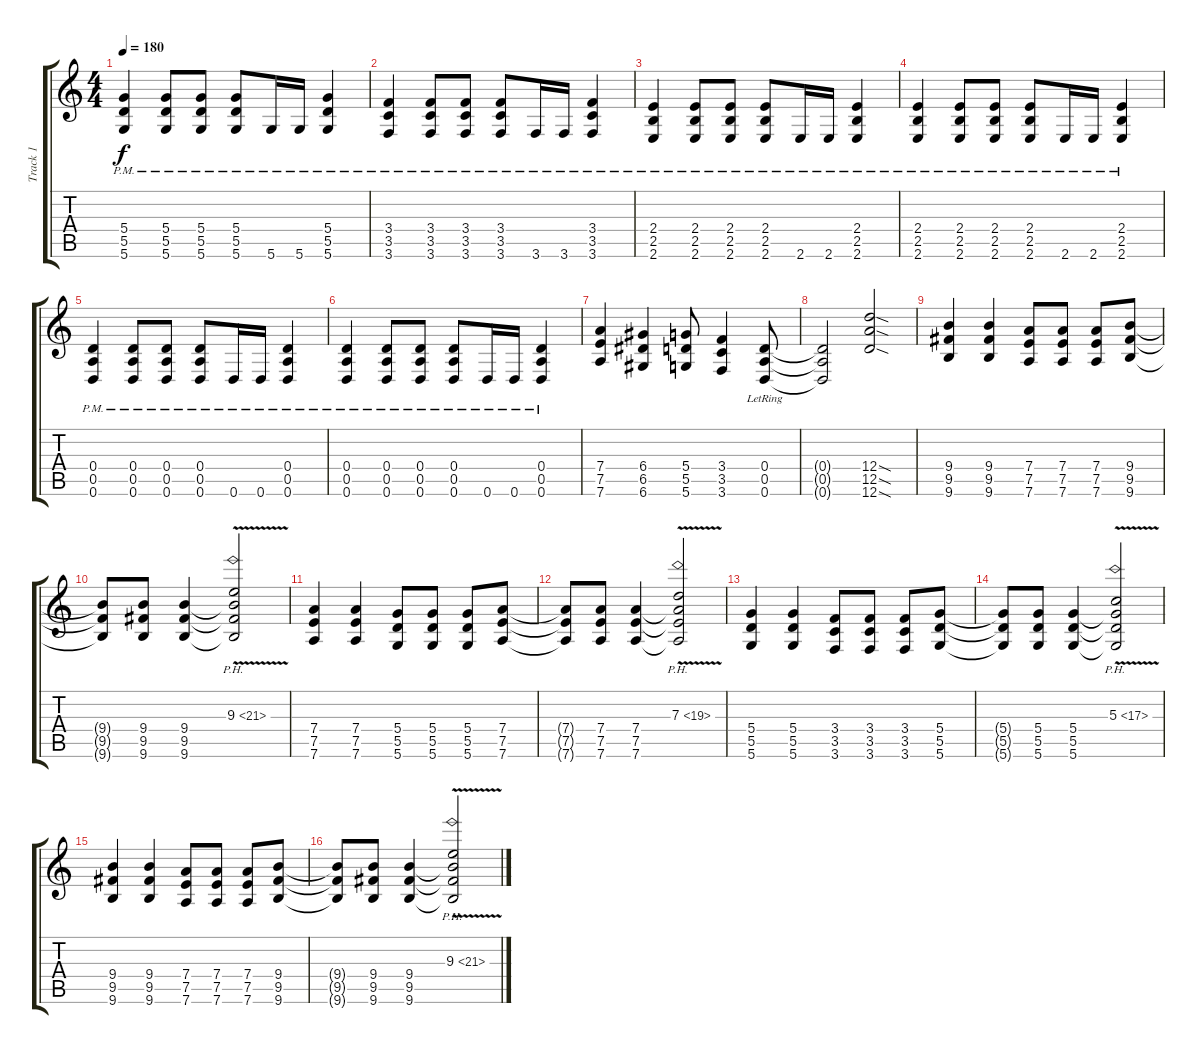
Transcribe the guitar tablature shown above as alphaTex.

\track ("Track 1" "Track 1") {instrument distortionguitar}
\staff {score tabs}
\tuning (E4 B3 G3 D3 A2 D2) {hide}
\ts (4 4)
\tempo 180
\clef g2
\ks c
(5.4{pm} 5.5{pm} 5.6{pm}).4{dy f} (5.4{pm} 5.5{pm} 5.6{pm}).8 (5.4{pm} 5.5{pm} 5.6{pm}).8 (5.4{pm} 5.5{pm} 5.6{pm}).8 5.6{pm}.16 5.6{pm}.16 (5.4{pm} 5.5{pm} 5.6{pm}).4 |
(3.4{pm} 3.5{pm} 3.6{pm}).4 (3.4{pm} 3.5{pm} 3.6{pm}).8 (3.4{pm} 3.5{pm} 3.6{pm}).8 (3.4{pm} 3.5{pm} 3.6{pm}).8 3.6{pm}.16 3.6{pm}.16 (3.4{pm} 3.5{pm} 3.6{pm}).4 |
(2.4{pm} 2.5{pm} 2.6{pm}).4 (2.4{pm} 2.5{pm} 2.6{pm}).8 (2.4{pm} 2.5{pm} 2.6{pm}).8 (2.4{pm} 2.5{pm} 2.6{pm}).8 2.6{pm}.16 2.6{pm}.16 (2.4{pm} 2.5{pm} 2.6{pm}).4 |
(2.4{pm} 2.5{pm} 2.6{pm}).4 (2.4{pm} 2.5{pm} 2.6{pm}).8 (2.4{pm} 2.5{pm} 2.6{pm}).8 (2.4{pm} 2.5{pm} 2.6{pm}).8 2.6{pm}.16 2.6{pm}.16 (2.4{pm} 2.5{pm} 2.6{pm}).4 |
(0.4{pm} 0.5{pm} 0.6{pm}).4 (0.4{pm} 0.5{pm} 0.6{pm}).8 (0.4{pm} 0.5{pm} 0.6{pm}).8 (0.4{pm} 0.5{pm} 0.6{pm}).8 0.6{pm}.16 0.6{pm}.16 (0.4{pm} 0.5{pm} 0.6{pm}).4 |
(0.4{pm} 0.5{pm} 0.6{pm}).4 (0.4{pm} 0.5{pm} 0.6{pm}).8 (0.4{pm} 0.5{pm} 0.6{pm}).8 (0.4{pm} 0.5{pm} 0.6{pm}).8 0.6{pm}.16 0.6{pm}.16 (0.4{pm} 0.5{pm} 0.6{pm}).4 |
(7.4 7.5 7.6).4 (6.4 6.5 6.6).4 (5.4 5.5 5.6).8 (3.4 3.5 3.6).4 (0.4{lr} 0.5{lr} 0.6{lr}).8 |
(0.4{t} 0.5{t} 0.6{t}).2 (12.4{sod} 12.5{sod} 12.6{sod}).2 |
(9.4 9.5 9.6).4 (9.4 9.5 9.6).4 (7.4 7.5 7.6).8 (7.4 7.5 7.6).8 (7.4 7.5 7.6).8 (9.4 9.5 9.6).8 |
(9.4{t} 9.5{t} 9.6{t}).8 (9.4 9.5 9.6).8 (9.4 9.5 9.6).4 (9.3{ph 12 v} 9.4{t} 9.5{t} 9.6{t}).2 |
(7.4 7.5 7.6).4 (7.4 7.5 7.6).4 (5.4 5.5 5.6).8 (5.4 5.5 5.6).8 (5.4 5.5 5.6).8 (7.4 7.5 7.6).8 |
(7.4{t} 7.5{t} 7.6{t}).8 (7.4 7.5 7.6).8 (7.4 7.5 7.6).4 (7.3{ph 12 v} 7.4{t} 7.5{t} 7.6{t}).2 |
(5.4 5.5 5.6).4 (5.4 5.5 5.6).4 (3.4 3.5 3.6).8 (3.4 3.5 3.6).8 (3.4 3.5 3.6).8 (5.4 5.5 5.6).8 |
(5.4{t} 5.5{t} 5.6{t}).8 (5.4 5.5 5.6).8 (5.4 5.5 5.6).4 (5.3{ph 12 v} 5.4{t} 5.5{t} 5.6{t}).2 |
(9.4 9.5 9.6).4 (9.4 9.5 9.6).4 (7.4 7.5 7.6).8 (7.4 7.5 7.6).8 (7.4 7.5 7.6).8 (9.4 9.5 9.6).8 |
(9.4{t} 9.5{t} 9.6{t}).8 (9.4 9.5 9.6).8 (9.4 9.5 9.6).4 (9.3{ph 12 v} 9.4{t} 9.5{t} 9.6{t}).2
